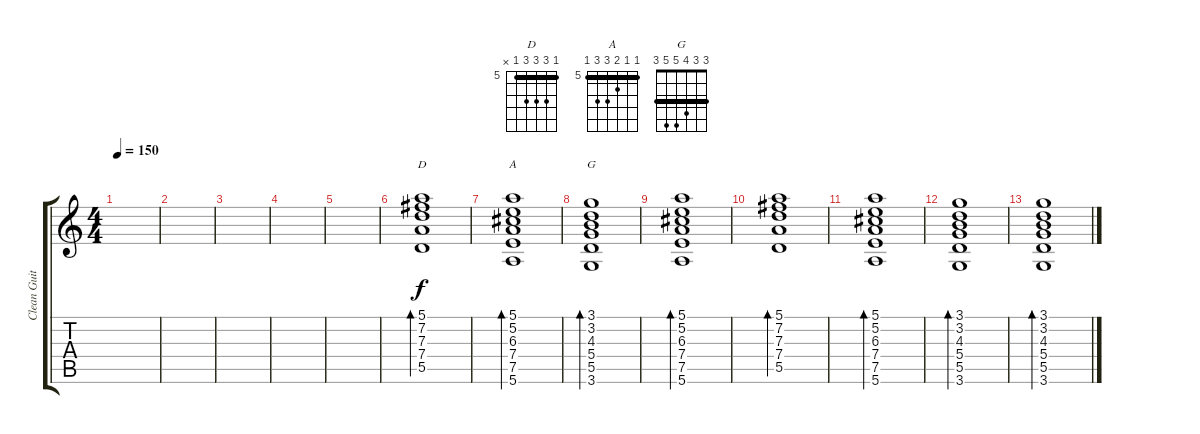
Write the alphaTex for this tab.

\track ("Clean Guitar" "Clean Guit") {instrument electricguitarclean}
\staff {score tabs}
\tuning (E4 B3 G3 D3 A2 E2) {hide}
\chord ("D" 5 7 7 7 5 x) {firstfret 5 barre 5}
\chord ("A" 5 5 6 7 7 5) {firstfret 5 barre 5}
\chord ("G" 3 3 4 5 5 3) {barre 3}
\ts (4 4)
\tempo 150
\clef g2
\ks c
|
|
|
|
|
(5.1 7.2 7.3 7.4 5.5).1{bd 240 ch "D"} |
(5.1 5.2 6.3 7.4 7.5 5.6).1{bd 240 ch "A"} |
(3.1 3.2 4.3 5.4 5.5 3.6).1{bd 240 ch "G"} |
(5.1 5.2 6.3 7.4 7.5 5.6).1{bd 240} |
(5.1 7.2 7.3 7.4 5.5).1{bd 240} |
(5.1 5.2 6.3 7.4 7.5 5.6).1{bd 240} |
(3.1 3.2 4.3 5.4 5.5 3.6).1{bd 240} |
(3.1 3.2 4.3 5.4 5.5 3.6).1{bd 240}
